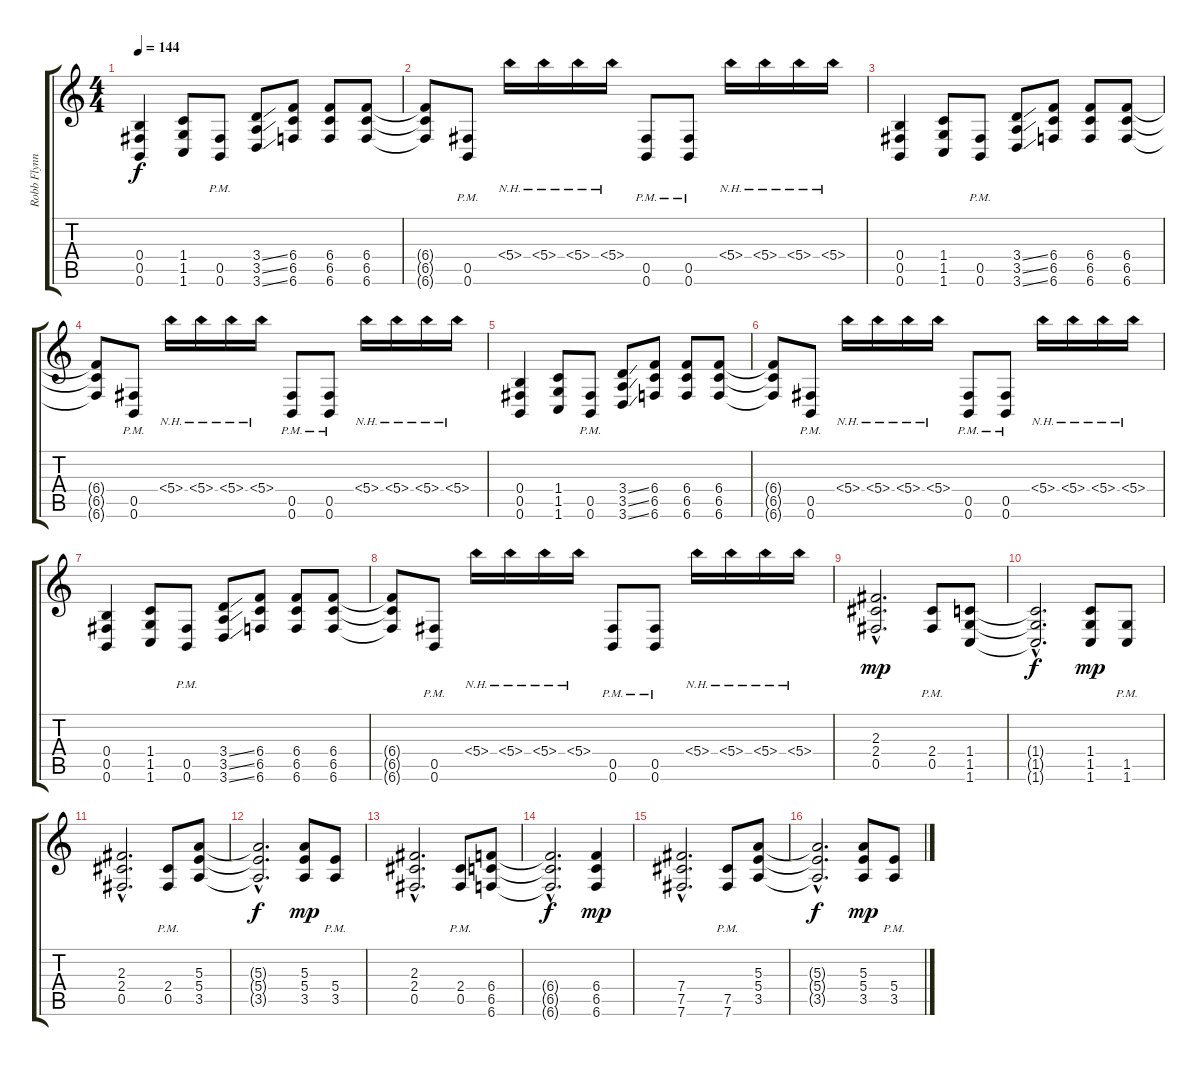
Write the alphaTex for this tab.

\track ("Robb Flynn" "Robb Flynn") {instrument distortionguitar}
\staff {score tabs}
\tuning (Db4 Ab3 E3 B2 Gb2 B1) {hide}
\ts (4 4)
\tempo 144
\clef g2
\ks c
(0.4 0.5 0.6).4{dy f} (1.4 1.5 1.6).8 (0.5{pm} 0.6{pm}).8 (3.4{ss} 3.5{ss} 3.6{ss}).8 (6.4 6.5 6.6).8 (6.4 6.5 6.6).8 (6.4 6.5 6.6).8 |
(6.4{t} 6.5{t} 6.6{t}).8 (0.5{pm} 0.6{pm}).8 5.4{nh}.16 5.4{nh}.16 5.4{nh}.16 5.4{nh}.16 (0.5{pm} 0.6{pm}).8 (0.5{pm} 0.6{pm}).8 5.4{nh}.16 5.4{nh}.16 5.4{nh}.16 5.4{nh}.16 |
(0.4 0.5 0.6).4 (1.4 1.5 1.6).8 (0.5{pm} 0.6{pm}).8 (3.4{ss} 3.5{ss} 3.6{ss}).8 (6.4 6.5 6.6).8 (6.4 6.5 6.6).8 (6.4 6.5 6.6).8 |
(6.4{t} 6.5{t} 6.6{t}).8 (0.5{pm} 0.6{pm}).8 5.4{nh}.16 5.4{nh}.16 5.4{nh}.16 5.4{nh}.16 (0.5{pm} 0.6{pm}).8 (0.5{pm} 0.6{pm}).8 5.4{nh}.16 5.4{nh}.16 5.4{nh}.16 5.4{nh}.16 |
(0.4 0.5 0.6).4 (1.4 1.5 1.6).8 (0.5{pm} 0.6{pm}).8 (3.4{ss} 3.5{ss} 3.6{ss}).8 (6.4 6.5 6.6).8 (6.4 6.5 6.6).8 (6.4 6.5 6.6).8 |
(6.4{t} 6.5{t} 6.6{t}).8 (0.5{pm} 0.6{pm}).8 5.4{nh}.16 5.4{nh}.16 5.4{nh}.16 5.4{nh}.16 (0.5{pm} 0.6{pm}).8 (0.5{pm} 0.6{pm}).8 5.4{nh}.16 5.4{nh}.16 5.4{nh}.16 5.4{nh}.16 |
(0.4 0.5 0.6).4 (1.4 1.5 1.6).8 (0.5{pm} 0.6{pm}).8 (3.4{ss} 3.5{ss} 3.6{ss}).8 (6.4 6.5 6.6).8 (6.4 6.5 6.6).8 (6.4 6.5 6.6).8 |
(6.4{t} 6.5{t} 6.6{t}).8 (0.5{pm} 0.6{pm}).8 5.4{nh}.16 5.4{nh}.16 5.4{nh}.16 5.4{nh}.16 (0.5{pm} 0.6{pm}).8 (0.5{pm} 0.6{pm}).8 5.4{nh}.16 5.4{nh}.16 5.4{nh}.16 5.4{nh}.16 |
(2.3{hac} 2.4{hac} 0.5{hac}).2{d dy mp balance 9} (2.4{pm} 0.5{pm}).8 (1.4 1.5 1.6).8 |
(1.4{hac t} 1.5{hac t} 1.6{hac t}).2{d dy f} (1.4 1.5 1.6).8{dy mp} (1.5{pm} 1.6{pm}).8 |
(2.3{hac} 2.4{hac} 0.5{hac}).2{d} (2.4{pm} 0.5{pm}).8 (5.3 5.4 3.5).8 |
(5.3{hac t} 5.4{hac t} 3.5{hac t}).2{d dy f} (5.3 5.4 3.5).8{dy mp} (5.4{pm} 3.5{pm}).8 |
(2.3{hac} 2.4{hac} 0.5{hac}).2{d} (2.4{pm} 0.5{pm}).8 (6.4 6.5 6.6).8 |
(6.4{hac t} 6.5{hac t} 6.6{hac t}).2{d dy f} (6.4 6.5 6.6).4{dy mp} |
(7.4{hac} 7.5{hac} 7.6{hac}).2{d} (7.5{pm} 7.6{pm}).8 (5.3 5.4 3.5).8 |
(5.3{hac t} 5.4{hac t} 3.5{hac t}).2{d dy f} (5.3 5.4 3.5).8{dy mp} (5.4{pm} 3.5{pm}).8
